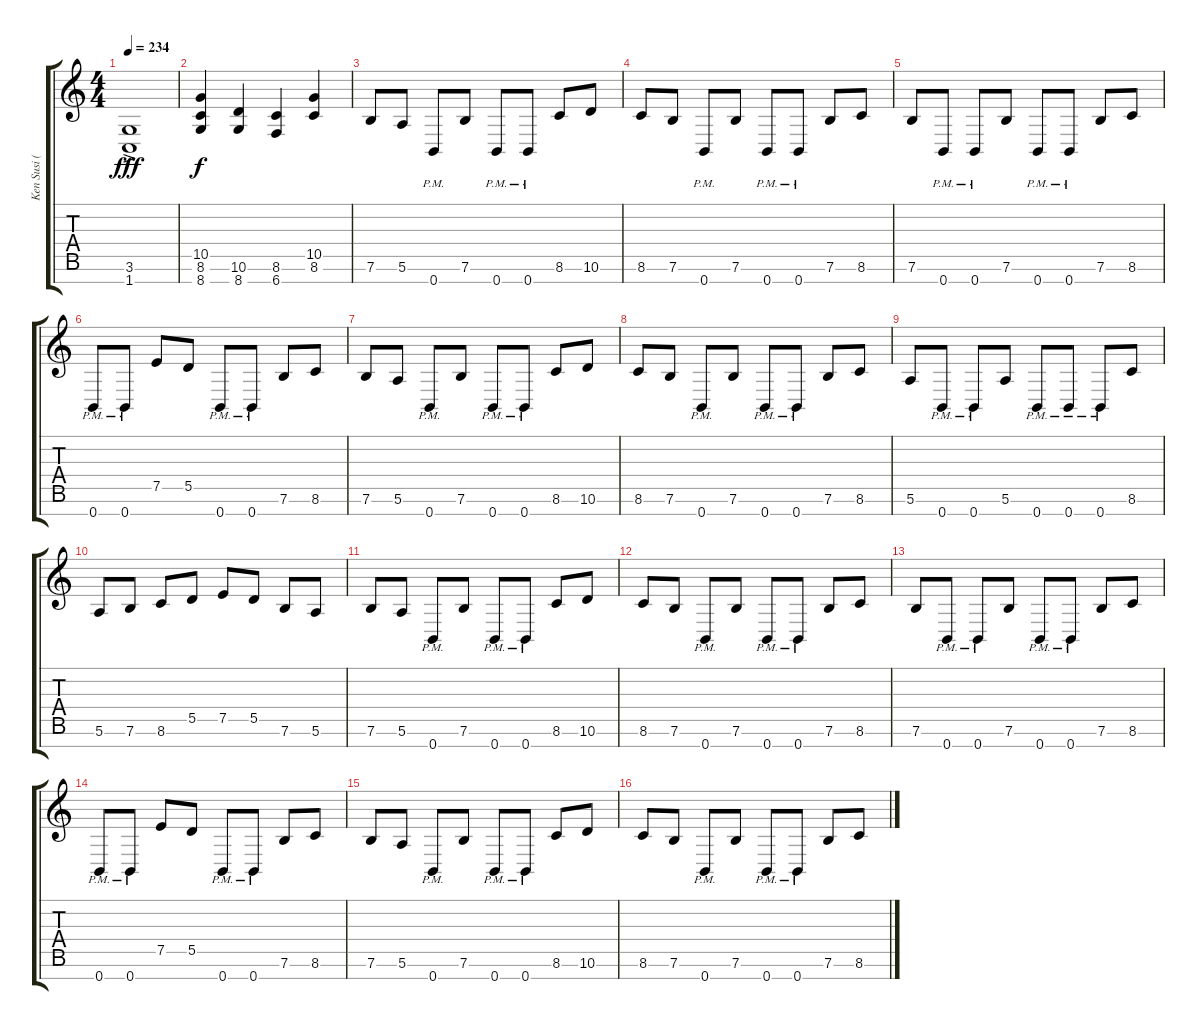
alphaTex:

\track ("Ken Susi (Guitar)" "Ken Susi (") {instrument distortionguitar}
\staff {score tabs}
\tuning (E4 B3 G3 D3 A2 E2 B1) {hide}
\ts (4 4)
\tempo 234
\clef g2
\ks c
(3.6{ac} 1.7{ac}).1{dy fff instrument distortionguitar} |
(10.5 8.6 8.7).4{dy f} (10.6 8.7).4 (8.6 6.7).4 (10.5 8.6).4 |
7.6.8 5.6.8 0.7{pm}.8 7.6.8 0.7{pm}.8 0.7{pm}.8 8.6.8 10.6.8 |
8.6.8 7.6.8 0.7{pm}.8 7.6.8 0.7{pm}.8 0.7{pm}.8 7.6.8 8.6.8 |
7.6.8 0.7{pm}.8 0.7{pm}.8 7.6.8 0.7{pm}.8 0.7{pm}.8 7.6.8 8.6.8 |
0.7{pm}.8 0.7{pm}.8 7.5.8 5.5.8 0.7{pm}.8 0.7{pm}.8 7.6.8 8.6.8 |
7.6.8 5.6.8 0.7{pm}.8 7.6.8 0.7{pm}.8 0.7{pm}.8 8.6.8 10.6.8 |
8.6.8 7.6.8 0.7{pm}.8 7.6.8 0.7{pm}.8 0.7{pm}.8 7.6.8 8.6.8 |
5.6.8 0.7{pm}.8 0.7{pm}.8 5.6.8 0.7{pm}.8 0.7{pm}.8 0.7{pm}.8 8.6.8 |
5.6.8 7.6.8 8.6.8 5.5.8 7.5.8 5.5.8 7.6.8 5.6.8 |
7.6.8 5.6.8 0.7{pm}.8 7.6.8 0.7{pm}.8 0.7{pm}.8 8.6.8 10.6.8 |
8.6.8 7.6.8 0.7{pm}.8 7.6.8 0.7{pm}.8 0.7{pm}.8 7.6.8 8.6.8 |
7.6.8 0.7{pm}.8 0.7{pm}.8 7.6.8 0.7{pm}.8 0.7{pm}.8 7.6.8 8.6.8 |
0.7{pm}.8 0.7{pm}.8 7.5.8 5.5.8 0.7{pm}.8 0.7{pm}.8 7.6.8 8.6.8 |
7.6.8 5.6.8 0.7{pm}.8 7.6.8 0.7{pm}.8 0.7{pm}.8 8.6.8 10.6.8 |
8.6.8 7.6.8 0.7{pm}.8 7.6.8 0.7{pm}.8 0.7{pm}.8 7.6.8 8.6.8
